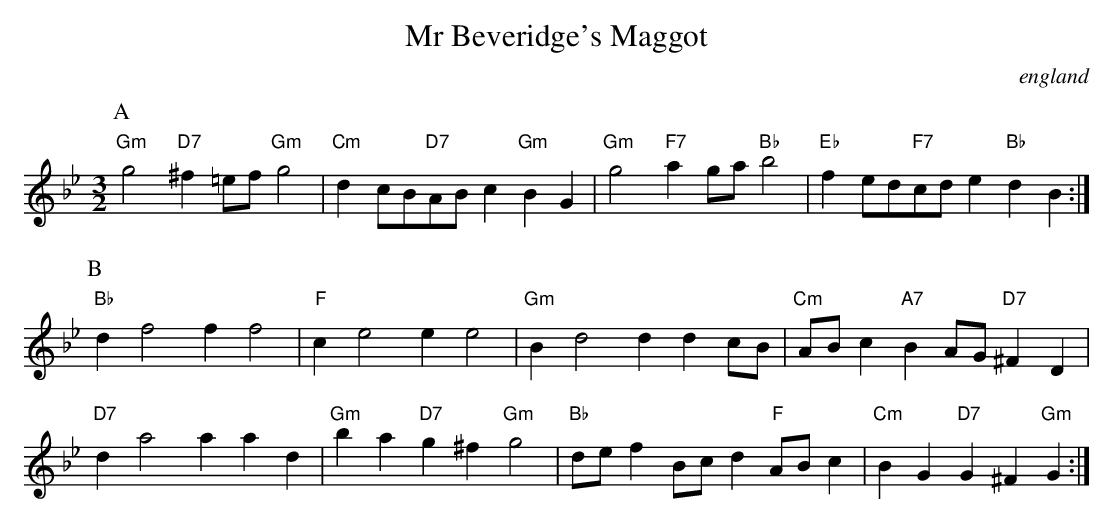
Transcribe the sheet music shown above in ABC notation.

X:1
T:Mr Beveridge's Maggot
O:england
M:3/2
K:Gm
P:A
"Gm"g4"D7"^f2=ef"Gm"g4|"Cm"d2cB"D7"ABc2"Gm"B2G2|"Gm"g4"F7"a2ga"Bb"b4|\
"Eb"f2ed"F7"cde2"Bb"d2B2:|
P:B
"Bb"d2f4f2f4|"F"c2e4e2e4|"Gm"B2d4d2d2cB|"Cm"ABc2"A7"B2AG"D7"^F2D2|
"D7"d2a4a2a2d2|"Gm"b2a2"D7"g2^f2"Gm"g4|"Bb"def2Bcd2"F"ABc2|\
"Cm"B2G2"D7"G2^F2"Gm"G2:|
